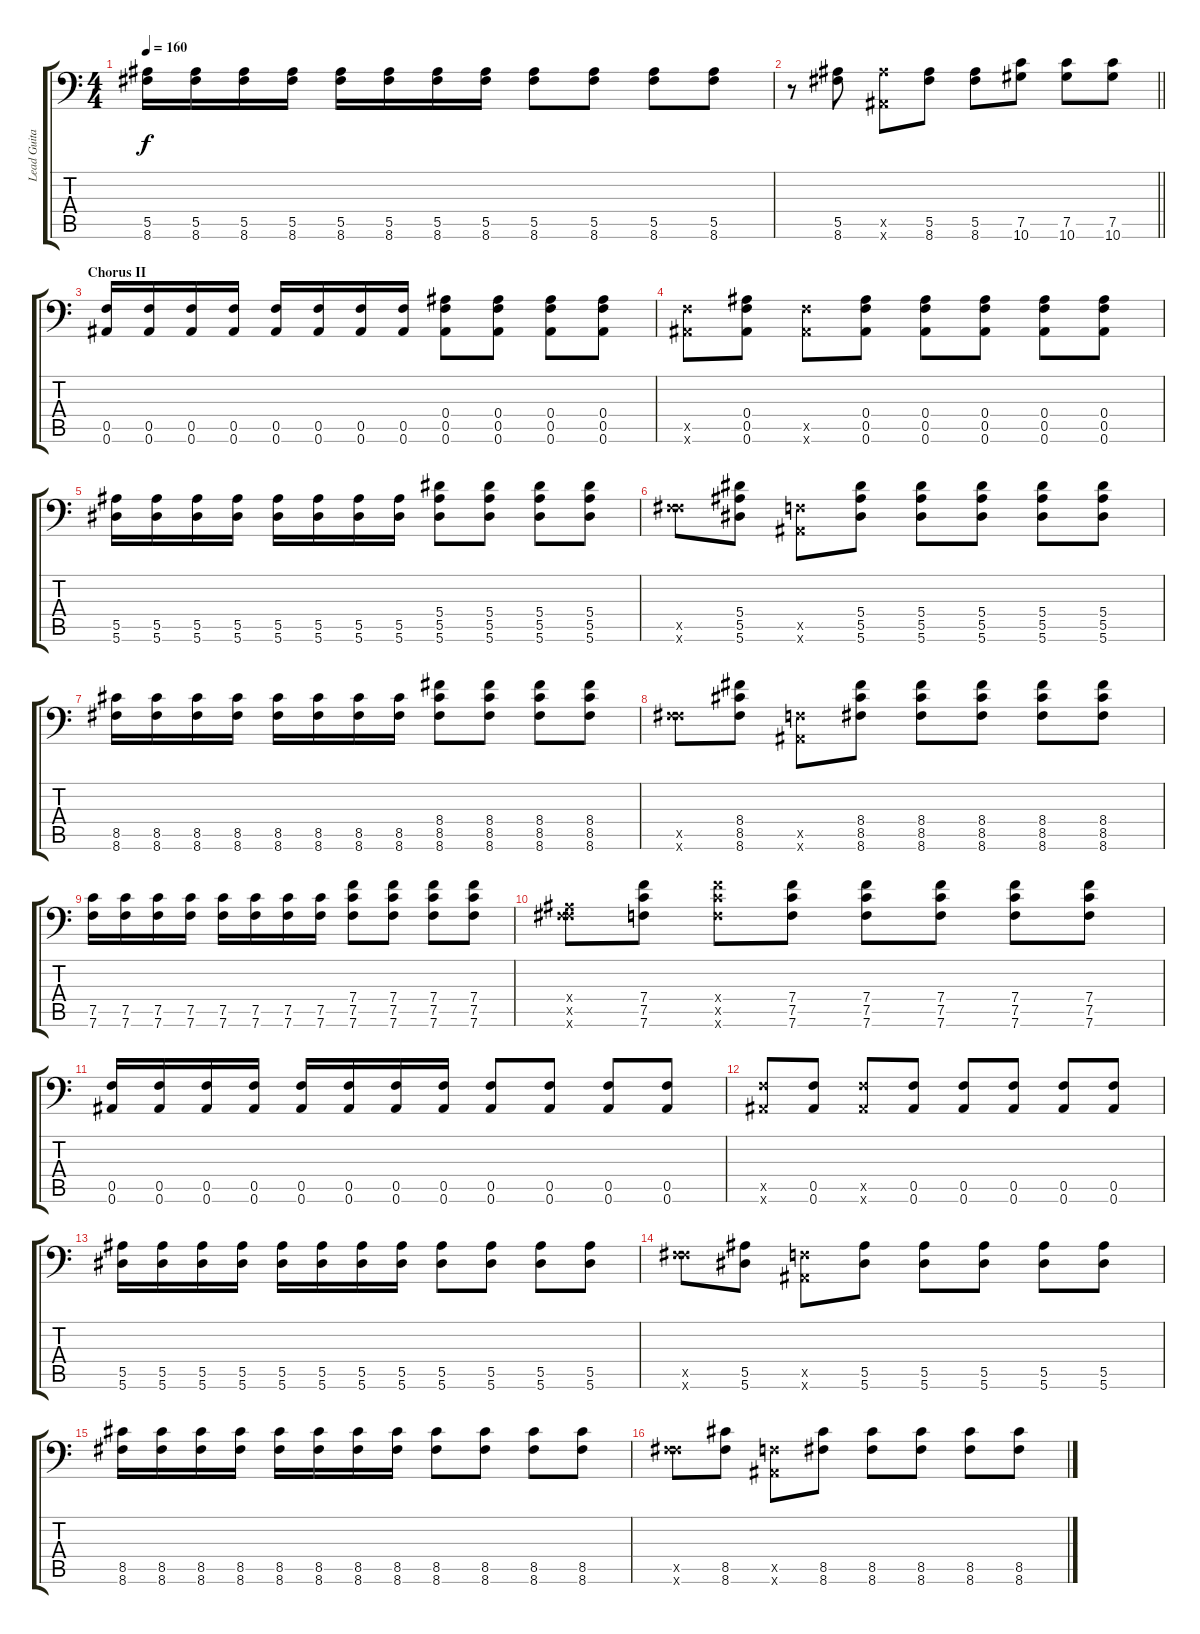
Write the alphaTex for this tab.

\track ("Lead Guitar" "Lead Guita") {instrument distortionguitar}
\staff {score tabs}
\tuning (C4 G3 Eb3 Bb2 F2 Bb1) {hide}
\ts (4 4)
\tempo 160
\clef f4
\ks c
(5.5 8.6).16{dy f} (5.5 8.6).16 (5.5 8.6).16 (5.5 8.6).16 (5.5 8.6).16 (5.5 8.6).16 (5.5 8.6).16 (5.5 8.6).16 (5.5 8.6).8 (5.5 8.6).8 (5.5 8.6).8 (5.5 8.6).8 |
\barLineRight lightlight
r.8 (5.5 8.6).8 (5.5{x} 0.6{x}).8 (5.5 8.6).8 (5.5 8.6).8 (7.5 10.6).8 (7.5 10.6).8 (7.5 10.6).8 |
\section ("" "Chorus II")
(0.5 0.6).16 (0.5 0.6).16 (0.5 0.6).16 (0.5 0.6).16 (0.5 0.6).16 (0.5 0.6).16 (0.5 0.6).16 (0.5 0.6).16 (0.4 0.5 0.6).8 (0.4 0.5 0.6).8 (0.4 0.5 0.6).8 (0.4 0.5 0.6).8 |
(0.5{x} 0.6{x}).8 (0.4 0.5 0.6).8 (0.5{x} 0.6{x}).8 (0.4 0.5 0.6).8 (0.4 0.5 0.6).8 (0.4 0.5 0.6).8 (0.4 0.5 0.6).8 (0.4 0.5 0.6).8 |
(5.5 5.6).16 (5.5 5.6).16 (5.5 5.6).16 (5.5 5.6).16 (5.5 5.6).16 (5.5 5.6).16 (5.5 5.6).16 (5.5 5.6).16 (5.4 5.5 5.6).8 (5.4 5.5 5.6).8 (5.4 5.5 5.6).8 (5.4 5.5 5.6).8 |
(0.5{x} 8.6{x}).8 (5.4 5.5 5.6).8 (0.5{x} 0.6{x}).8 (5.4 5.5 5.6).8 (5.4 5.5 5.6).8 (5.4 5.5 5.6).8 (5.4 5.5 5.6).8 (5.4 5.5 5.6).8 |
(8.5 8.6).16 (8.5 8.6).16 (8.5 8.6).16 (8.5 8.6).16 (8.5 8.6).16 (8.5 8.6).16 (8.5 8.6).16 (8.5 8.6).16 (8.4 8.5 8.6).8 (8.4 8.5 8.6).8 (8.4 8.5 8.6).8 (8.4 8.5 8.6).8 |
(0.5{x} 8.6{x}).8 (8.4 8.5 8.6).8 (0.5{x} 0.6{x}).8 (8.4 8.5 8.6).8 (8.4 8.5 8.6).8 (8.4 8.5 8.6).8 (8.4 8.5 8.6).8 (8.4 8.5 8.6).8 |
(7.5 7.6).16 (7.5 7.6).16 (7.5 7.6).16 (7.5 7.6).16 (7.5 7.6).16 (7.5 7.6).16 (7.5 7.6).16 (7.5 7.6).16 (7.4 7.5 7.6).8 (7.4 7.5 7.6).8 (7.4 7.5 7.6).8 (7.4 7.5 7.6).8 |
(0.4{x} 0.5{x} 8.6{x}).8 (7.4 7.5 7.6).8 (7.4{x} 7.5{x} 7.6{x}).8 (7.4 7.5 7.6).8 (7.4 7.5 7.6).8 (7.4 7.5 7.6).8 (7.4 7.5 7.6).8 (7.4 7.5 7.6).8 |
(0.5 0.6).16 (0.5 0.6).16 (0.5 0.6).16 (0.5 0.6).16 (0.5 0.6).16 (0.5 0.6).16 (0.5 0.6).16 (0.5 0.6).16 (0.5 0.6).8 (0.5 0.6).8 (0.5 0.6).8 (0.5 0.6).8 |
(0.5{x} 0.6{x}).8 (0.5 0.6).8 (0.5{x} 0.6{x}).8 (0.5 0.6).8 (0.5 0.6).8 (0.5 0.6).8 (0.5 0.6).8 (0.5 0.6).8 |
(5.5 5.6).16 (5.5 5.6).16 (5.5 5.6).16 (5.5 5.6).16 (5.5 5.6).16 (5.5 5.6).16 (5.5 5.6).16 (5.5 5.6).16 (5.5 5.6).8 (5.5 5.6).8 (5.5 5.6).8 (5.5 5.6).8 |
(0.5{x} 8.6{x}).8 (5.5 5.6).8 (0.5{x} 0.6{x}).8 (5.5 5.6).8 (5.5 5.6).8 (5.5 5.6).8 (5.5 5.6).8 (5.5 5.6).8 |
(8.5 8.6).16 (8.5 8.6).16 (8.5 8.6).16 (8.5 8.6).16 (8.5 8.6).16 (8.5 8.6).16 (8.5 8.6).16 (8.5 8.6).16 (8.5 8.6).8 (8.5 8.6).8 (8.5 8.6).8 (8.5 8.6).8 |
(0.5{x} 8.6{x}).8 (8.5 8.6).8 (0.5{x} 0.6{x}).8 (8.5 8.6).8 (8.5 8.6).8 (8.5 8.6).8 (8.5 8.6).8 (8.5 8.6).8
